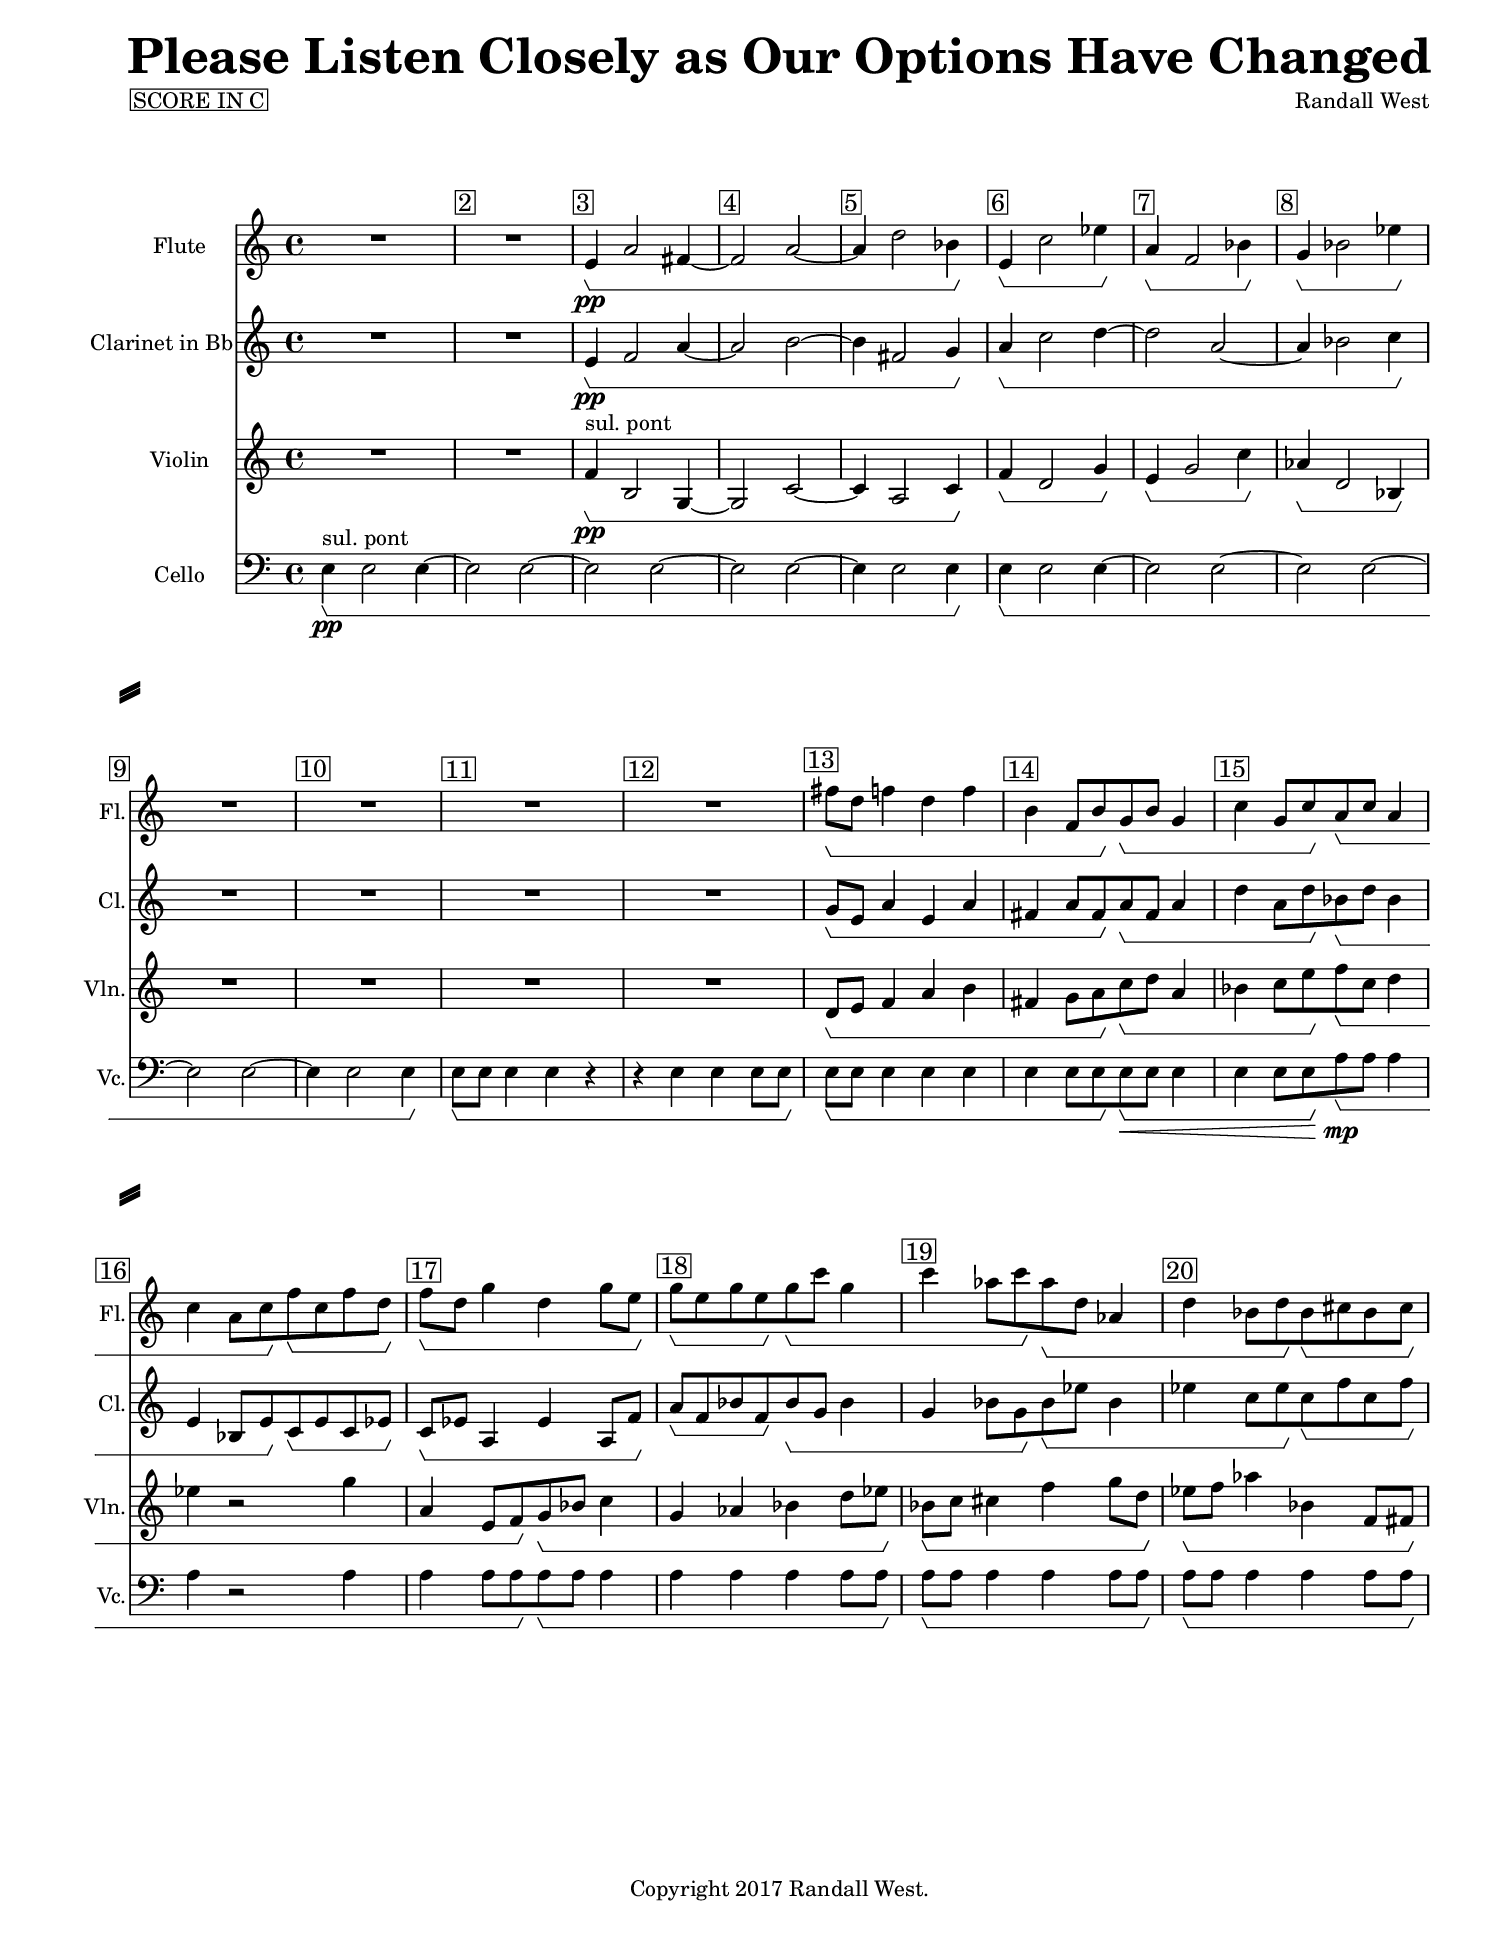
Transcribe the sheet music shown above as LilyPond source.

% 2017-09-21 20:26

\version "2.18.2"
\language "english"

#(set-global-staff-size 19)

\header {
    composer = "Randall West"
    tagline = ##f
    poet = \markup { \box "SCORE IN C" } %HACKY WAY TO GET SCORE IN C IN THERE !!!!!!
    title = \markup {
        \column {
            \center-align {
                \fontsize #3 {
                    "Please Listen Closely as Our Options Have Changed"
                }
            }
        }
    }
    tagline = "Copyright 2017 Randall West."
}

  #(set! paper-alist (cons '("10x13" . (cons (* 10 in) (* 13 in))) paper-alist))

  \paper {
    #(set-paper-size "10x13")
    %#(set-paper-size "letter")
    left-margin = 22\mm
    system-separator-markup = \slashSeparator
    markup-system-spacing = #'(
        (basic-distance . 0)
        (minimum-distance . 0)
        (padding . 8)
        (stretchability . 0)
    )
    system-system-spacing = #'(
        (basic-distance . 12)
        (minimum-distance . 18)
        (padding . 12)
        (stretchability . 20)
    )
}

\layout {
    \set Score.markFormatter = #format-mark-circle-letters 
    \context {        
        \Score
        
        % \remove "Bar_number_engraver"
        \override BarNumber #'break-visibility = #'#(#f #t #t)
        \override BarNumber #'font-size = #1.2
        \override BarNumber  #'stencil = #(make-stencil-boxer 0.1 0.25 ly:text-interface::print)
        
        \override RehearsalMark #'font-size = #6

    }
    \context {
        \Staff \RemoveEmptyStaves
        \override VerticalAxisGroup #'remove-first = ##t % NOTE: comment this out to show staves on first page
        \override Hairpin #'minimum-length = #6
    }
    \context {
        \RhythmicStaff \RemoveEmptyStaves
        \override VerticalAxisGroup #'remove-first = ##t % NOTE: comment this out to show staves on first page
        \override Hairpin #'minimum-length = #6
    }
    % \context {
    %     \Dynamics
    %     \consists #Measure_counter_engraver
    %     \override MeasureCounter.direction = #DOWN
    %     \override MeasureCounter.font-encoding = #'latin1
    %     \override MeasureCounter.font-shape = #'italic
    %     % to control the distance of the Dynamics context from the staff:
    %     \override VerticalAxisGroup.nonstaff-relatedstaff-spacing.padding = #3
    %     \override MeasureCounter.font-size = #1.2
    %     % NOTE... below causes an error... why?
    %     % \override MeasureCounter.stencil = #(make-stencil-boxer 0.1 0.25 ly:text-interface::print)
    % }
}


\header {}

\layout {}

\paper {}

\score {
    \new Score <<
        \context Staff = "Flute" \with {
            \consists Horizontal_bracket_engraver
        } {
            \set Staff.instrumentName = \markup { Flute }
            \set Staff.shortInstrumentName = \markup { Fl. }
            {
                \accidentalStyle modern-cautionary
                {
                    R1 * 2
                }
                e'4 \pp \startGroup
                a'2
                fs'4 ~
                fs'2
                a'2 ~
                a'4
                d''2
                bf'4 \stopGroup
                e'4 \startGroup
                c''2
                ef''4 \stopGroup
                a'4 \startGroup
                f'2
                bf'4 \stopGroup
                g'4 \startGroup
                bf'2
                ef''4 \stopGroup
                {
                    R1 * 4
                }
                fs''8 \startGroup [
                d''8 ]
                f''4
                d''4
                f''4
                b'4
                f'8 [
                b'8 \stopGroup
                g'8 \startGroup
                b'8 ]
                g'4
                c''4
                g'8 [
                c''8 \stopGroup
                a'8 \startGroup
                c''8 ]
                a'4
                c''4
                a'8 [
                c''8 \stopGroup
                f''8 \startGroup
                c''8
                f''8
                d''8 \stopGroup ]
                f''8 \startGroup [
                d''8 ]
                g''4
                d''4
                g''8 [
                e''8 \stopGroup ]
                g''8 \startGroup [
                e''8
                g''8
                e''8 \stopGroup
                g''8 \startGroup
                c'''8 ]
                g''4
                c'''4
                af''8 [
                c'''8 \stopGroup
                af''8 \startGroup
                d''8 ]
                af'4
                d''4
                bf'8 [
                d''8 \stopGroup
                bf'8 \startGroup
                cs''8
                bf'8
                cs''8 \stopGroup ]
            }
        }
        \context Staff = "Clarinet" \with {
            \consists Horizontal_bracket_engraver
        } {
            \set Staff.instrumentName = \markup { "Clarinet in Bb" }
            \set Staff.shortInstrumentName = \markup { Cl. }
            {
                \accidentalStyle modern-cautionary
                {
                    R1 * 2
                }
                e'4 \pp \startGroup
                f'2
                a'4 ~
                a'2
                b'2 ~
                b'4
                fs'2
                g'4 \stopGroup
                a'4 \startGroup
                c''2
                d''4 ~
                d''2
                a'2 ~
                a'4
                bf'2
                c''4 \stopGroup
                {
                    R1 * 4
                }
                g'8 \startGroup [
                e'8 ]
                a'4
                e'4
                a'4
                fs'4
                a'8 [
                fs'8 \stopGroup
                a'8 \startGroup
                fs'8 ]
                a'4
                d''4
                a'8 [
                d''8 \stopGroup
                bf'8 \startGroup
                d''8 ]
                bf'4
                e'4
                bf8 [
                e'8 \stopGroup
                c'8 \startGroup
                e'8
                c'8
                ef'8 \stopGroup ]
                c'8 \startGroup [
                ef'8 ]
                a4
                ef'4
                a8 [
                f'8 \stopGroup ]
                a'8 \startGroup [
                f'8
                bf'8
                f'8 \stopGroup
                bf'8 \startGroup
                g'8 ]
                bf'4
                g'4
                bf'8 [
                g'8 \stopGroup
                bf'8 \startGroup
                ef''8 ]
                bf'4
                ef''4
                c''8 [
                ef''8 \stopGroup
                c''8 \startGroup
                f''8
                c''8
                f''8 \stopGroup ]
            }
        }
        \context Staff = "Violin" \with {
            \consists Horizontal_bracket_engraver
        } {
            \set Staff.instrumentName = \markup { Violin }
            \set Staff.shortInstrumentName = \markup { Vln. }
            {
                \accidentalStyle modern-cautionary
                {
                    R1 * 2
                }
                f'4 \pp \startGroup ^ \markup { "sul. pont" }
                b2
                g4 ~
                g2
                c'2 ~
                c'4
                a2
                c'4 \stopGroup
                f'4 \startGroup
                d'2
                g'4 \stopGroup
                e'4 \startGroup
                g'2
                c''4 \stopGroup
                af'4 \startGroup
                d'2
                bf4 \stopGroup
                {
                    R1 * 4
                }
                d'8 \startGroup [
                e'8 ]
                f'4
                a'4
                b'4
                fs'4
                g'8 [
                a'8 \stopGroup
                c''8 \startGroup
                d''8 ]
                a'4
                bf'4
                c''8 [
                e''8 \stopGroup
                f''8 \startGroup
                c''8 ]
                d''4
                ef''4
                r2
                g''4
                a'4
                e'8 [
                f'8 \stopGroup
                g'8 \startGroup
                bf'8 ]
                c''4
                g'4
                af'4
                bf'4
                d''8 [
                ef''8 \stopGroup ]
                bf'8 \startGroup [
                c''8 ]
                cs''4
                f''4
                g''8 [
                d''8 \stopGroup ]
                ef''8 \startGroup [
                f''8 ]
                af''4
                bf'4
                f'8 [
                fs'8 \stopGroup ]
            }
        }
        \context Staff = "Cello" \with {
            \consists Horizontal_bracket_engraver
        } {
            \set Staff.instrumentName = \markup { Cello }
            \set Staff.shortInstrumentName = \markup { Vc. }
            \clef "bass"
            {
                \accidentalStyle modern-cautionary
                e4 \pp \startGroup ^ \markup { "sul. pont" }
                e2
                e4 ~
                e2
                e2 ~
                e2
                e2 ~
                e2
                e2 ~
                e4
                e2
                e4 \stopGroup
                e4 \startGroup
                e2
                e4 ~
                e2
                e2 ~
                e2
                e2 ~
                e2
                e2 ~
                e4
                e2
                e4 \stopGroup
                e8 \startGroup [
                e8 ]
                e4
                e4
                r4
                r4
                e4
                e4
                e8 [
                e8 \stopGroup ]
                e8 \startGroup [
                e8 ]
                e4
                e4
                e4
                e4
                e8 [
                e8 \stopGroup
                e8 \< \startGroup
                e8 ]
                e4
                e4
                e8 [
                e8 \stopGroup
                a8 \mp \startGroup
                a8 ]
                a4
                a4
                r2
                a4
                a4
                a8 [
                a8 \stopGroup
                a8 \startGroup
                a8 ]
                a4
                a4
                a4
                a4
                a8 [
                a8 \stopGroup ]
                a8 \startGroup [
                a8 ]
                a4
                a4
                a8 [
                a8 \stopGroup ]
                a8 \startGroup [
                a8 ]
                a4
                a4
                a8 [
                a8 \stopGroup ]
            }
        }
    >>
}